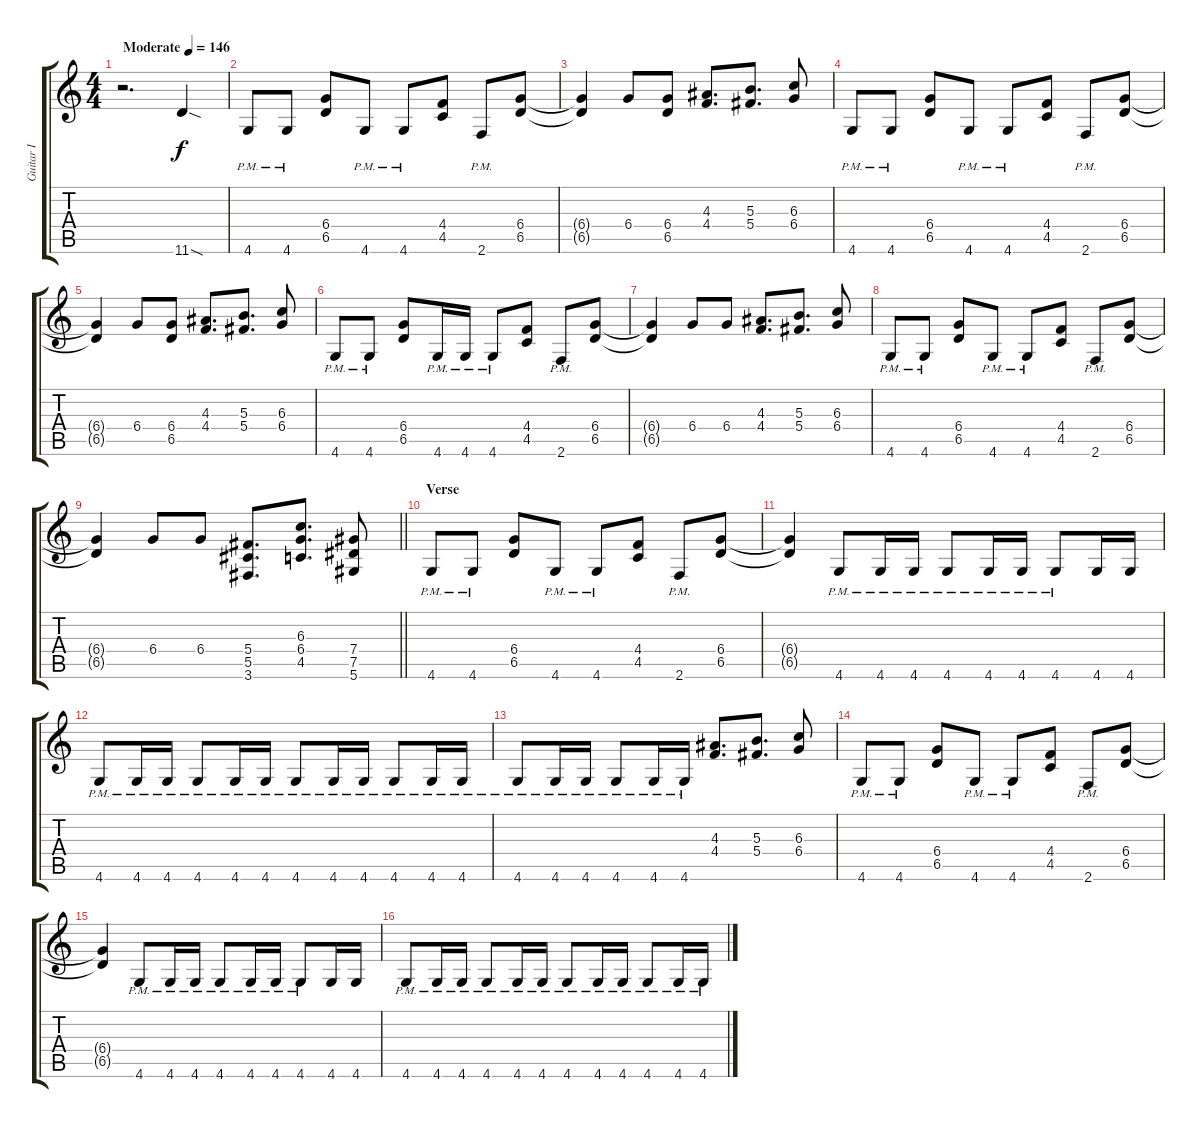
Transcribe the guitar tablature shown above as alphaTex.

\track ("Guitar I" "Guitar I") {instrument distortionguitar}
\staff {score tabs}
\tuning (Eb4 Bb3 Gb3 Db3 Ab2 Eb2) {hide}
\ts (4 4)
\tempo (146 "Moderate")
\clef g2
\ks c
r.2{d dy f instrument distortionguitar} 11.6{sod}.4 |
4.6{pm}.8 4.6{pm}.8 (6.4 6.5).8 4.6{pm}.8 4.6{pm}.8 (4.4 4.5).8 2.6{pm}.8 (6.4 6.5).8 |
(6.4{t} 6.5{t}).4 6.4.8 (6.4 6.5).8 (4.3 4.4).8{d} (5.3 5.4).8{d} (6.3 6.4).8 |
4.6{pm}.8 4.6{pm}.8 (6.4 6.5).8 4.6{pm}.8 4.6{pm}.8 (4.4 4.5).8 2.6{pm}.8 (6.4 6.5).8 |
(6.4{t} 6.5{t}).4 6.4.8 (6.4 6.5).8 (4.3 4.4).8{d} (5.3 5.4).8{d} (6.3 6.4).8 |
4.6{pm}.8 4.6{pm}.8 (6.4 6.5).8 4.6{pm}.16 4.6{pm}.16 4.6{pm}.8 (4.4 4.5).8 2.6{pm}.8 (6.4 6.5).8 |
(6.4{t} 6.5{t}).4 6.4.8 6.4.8 (4.3 4.4).8{d} (5.3 5.4).8{d} (6.3 6.4).8 |
4.6{pm}.8 4.6{pm}.8 (6.4 6.5).8 4.6{pm}.8 4.6{pm}.8 (4.4 4.5).8 2.6{pm}.8 (6.4 6.5).8 |
\barLineRight lightlight
(6.4{t} 6.5{t}).4 6.4.8 6.4.8 (5.4 5.5 3.6).8{d} (6.3 6.4 4.5).8{d} (7.4 7.5 5.6).8 |
\section ("" "Verse")
4.6{pm}.8 4.6{pm}.8 (6.4 6.5).8 4.6{pm}.8 4.6{pm}.8 (4.4 4.5).8 2.6{pm}.8 (6.4 6.5).8 |
(6.4{t} 6.5{t}).4 4.6{pm}.8 4.6{pm}.16 4.6{pm}.16 4.6{pm}.8 4.6{pm}.16 4.6{pm}.16 4.6{pm}.8 4.6.16 4.6.16 |
4.6{pm}.8 4.6{pm}.16 4.6{pm}.16 4.6{pm}.8 4.6{pm}.16 4.6{pm}.16 4.6{pm}.8 4.6{pm}.16 4.6{pm}.16 4.6{pm}.8 4.6{pm}.16 4.6{pm}.16 |
4.6{pm}.8 4.6{pm}.16 4.6{pm}.16 4.6{pm}.8 4.6{pm}.16 4.6{pm}.16 (4.3 4.4).8{d} (5.3 5.4).8{d} (6.3 6.4).8 |
4.6{pm}.8 4.6{pm}.8 (6.4 6.5).8 4.6{pm}.8 4.6{pm}.8 (4.4 4.5).8 2.6{pm}.8 (6.4 6.5).8 |
(6.4{t} 6.5{t}).4 4.6{pm}.8 4.6{pm}.16 4.6{pm}.16 4.6{pm}.8 4.6{pm}.16 4.6{pm}.16 4.6{pm}.8 4.6.16 4.6.16 |
4.6{pm}.8 4.6{pm}.16 4.6{pm}.16 4.6{pm}.8 4.6{pm}.16 4.6{pm}.16 4.6{pm}.8 4.6{pm}.16 4.6{pm}.16 4.6{pm}.8 4.6{pm}.16 4.6{pm}.16
